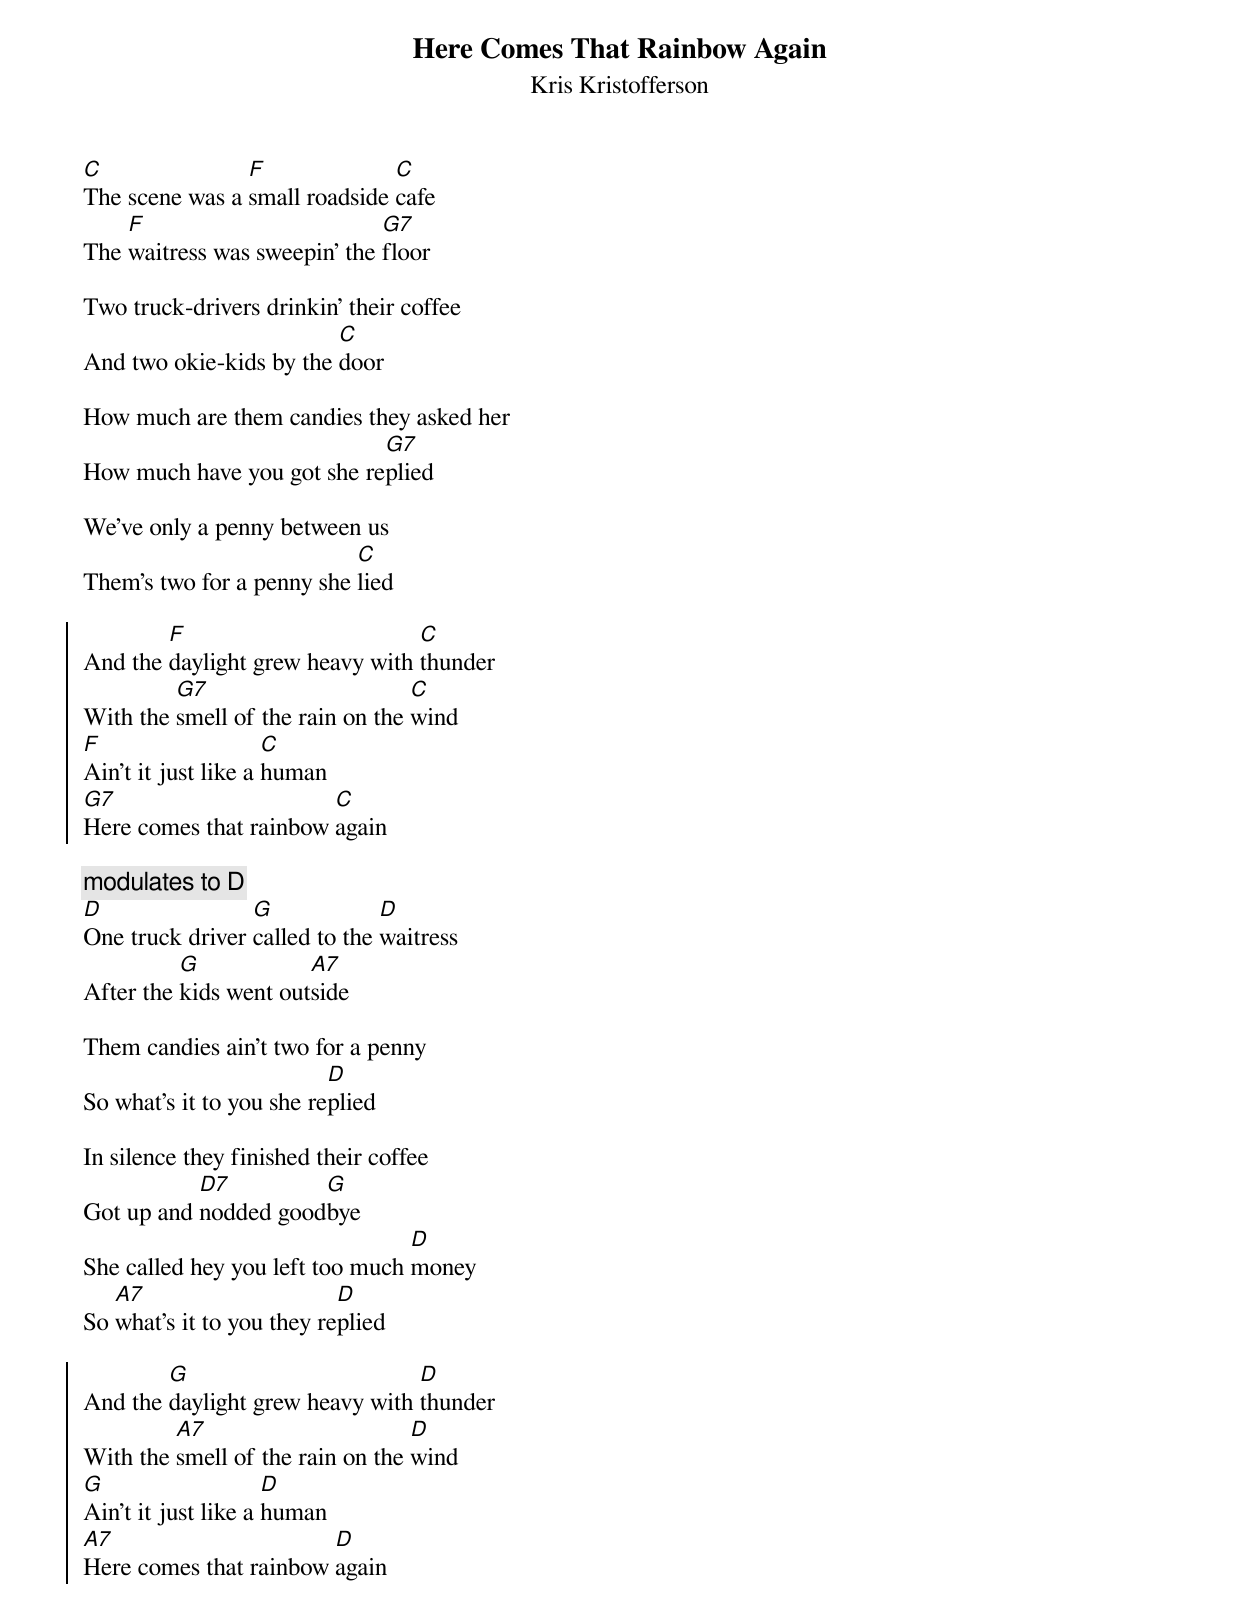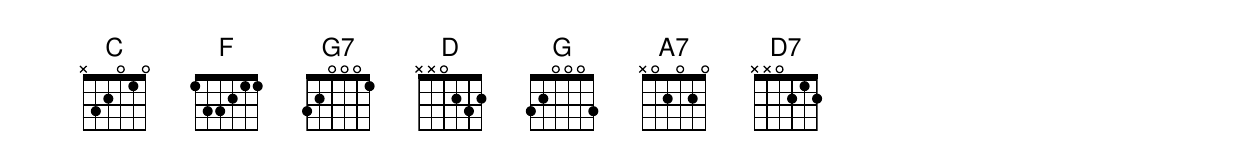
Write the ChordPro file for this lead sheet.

{title: Here Comes That Rainbow Again}
{subtitle: Kris Kristofferson}

[C]The scene was a [F]small roadside [C]cafe
The [F]waitress was sweepin' the [G7]floor

Two truck-drivers drinkin' their coffee
And two okie-kids by the [C]door

How much are them candies they asked her
How much have you got she re[G7]plied

We've only a penny between us
Them's two for a penny she [C]lied

{soc}
And the [F]daylight grew heavy with [C]thunder
With the [G7]smell of the rain on the [C]wind
[F]Ain’t it just like a [C]human
[G7]Here comes that rainbow [C]again
{eoc}

{c:modulates to D}
[D]One truck driver [G]called to the [D]waitress
After the [G]kids went out[A7]side

Them candies ain't two for a penny
So what's it to you she re[D]plied

In silence they finished their coffee
Got up and [D7]nodded good[G]bye
She called hey you left too much [D]money
So [A7]what's it to you they re[D]plied

{soc}
And the [G]daylight grew heavy with [D]thunder
With the [A7]smell of the rain on the [D]wind
[G]Ain’t it just like a [D]human
[A7]Here comes that rainbow [D]again
{eoc}

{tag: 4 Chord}
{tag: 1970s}
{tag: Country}
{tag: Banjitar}
